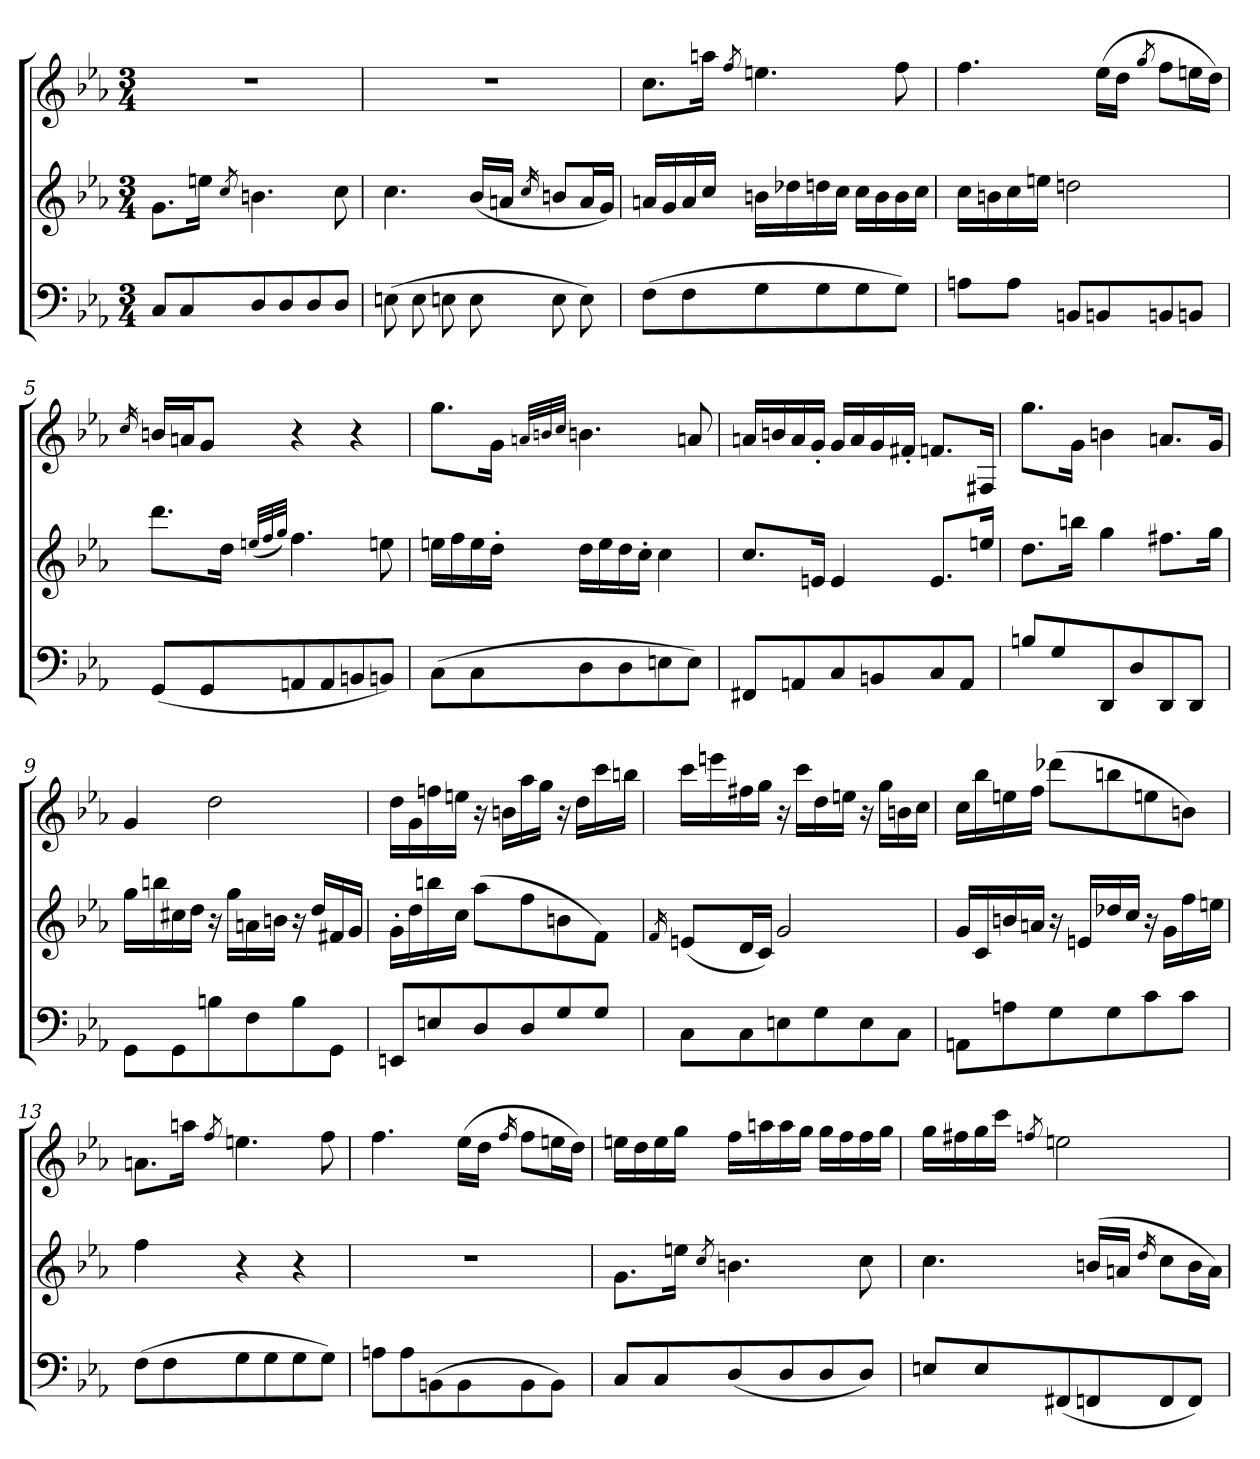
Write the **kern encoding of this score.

**kern	**kern	**kern
*part3	*part2	*part1
*staff3	*staff2	*staff1
*clefF4	*clefG2	*clefG2
*k[b-e-a-]	*k[b-e-a-]	*k[b-e-a-]
*M3/4	*M3/4	*M3/4
=	=	=
8CL	8.gL	2.r
8C	.	.
.	16eenJk	.
.	8qcc	.
8D	4.bn	.
8D	.	.
8D	.	.
8DJ	8cc	.
=2	=2	=2
(>8En	4.cc	2.r
8E	.	.
8En	.	.
8E	(<16b-LL	.
.	16anJJ	.
.	16qcc	.
8E	8bnL	.
8E)	16aL	.
.	16gJJ)	.
=3	=3	=3
(>8FL	16anLL	8.ccL
.	16g	.
8F	16a	.
.	16ccJJ	16aanJk
.	.	8qff
8G	16bnLL	4.een
.	16dd-X	.
8G	16ddn	.
.	16ccJJ	.
8G	16ccLL	.
.	16b	.
8GJ)	16b	8ff
.	16ccJJ	.
=4	=4	=4
8AnL	16ccLL	4.ff
.	16bn	.
8AJ	16cc	.
.	16eenJJ	.
8BBnL	2ddn	.
8BBn	.	(>16ee-LL
.	.	16ddJJ
.	.	8qgg
8BBn	.	8ffL
8BBnJ	.	16eenL
.	.	16ddJJ)
=5	=5	=5
.	.	16qcc
(<8GGL	8.dddL	16bnLL
.	.	16anJ
8GG	.	8gJ
.	16ddJk	.
.	(<32qeenLLL	.
.	32qff	.
.	32qggJJJ)	.
8AAn	4.ff	4r
8AA	.	.
8BBn	.	4r
8BBnJ)	8een	.
=6	=6	=6
(<8CL	16eenLL	8.ggL
.	16ff	.
8C	16ee	.
.	16dd'JJ	16gJk
.	.	32qanLLL
.	.	32qbn
.	.	32qccJJJ
8D	16ddLL	4.bn
.	16ee	.
8D	16dd	.
.	16cc'JJ	.
8En	4cc	.
8EJ)	.	8an
=7	=7	=7
8FF#XL	8.ccL	16anLL
.	.	16bn
8AAn	.	16a
.	16enJk	16g'JJ
8C	4e	16gLL
.	.	16a
8BBn	.	16g
.	.	16f#X'JJ
8C	8.eL	8.fnL
8AAJ	.	.
.	16eenJk	16F#XJk
=8	=8	=8
8BnL	8.ddL	8.ggL
8G	.	.
.	16bbnJk	16gJk
8DD	4gg	4bn
8D	.	.
8DD	8.ff#XL	8.anL
8DDJ	.	.
.	16ggJk	16gJk
=9	=9	=9
8GGL	16ggLL	4g
.	16bbn	.
8GG	16cc#X	.
.	16ddJJ	.
8Bn	16r	2dd
.	16ggLL	.
8F	16an	.
.	16bnJJ	.
8B	16r	.
.	16ddLL	.
8GGJ	16f#X	.
.	16gJJ	.
=10	=10	=10
8EEnL	16g'LL	16ddLL
.	16dd	16g
8En	16bbn	16ffn
.	16ccJJ	16eenJJ
8D	(>8aa-L	16r
.	.	16bnLL
8D	8ff	16aa-
.	.	16ggJJ
8G	8bn	16r
.	.	16ddLL
8GJ	8fJ)	16ccc
.	.	16bbnJJ
=11	=11	=11
.	16qf	.
8CL	(<8enL	16cccLL
.	.	16eeen
8C	16dL	16ff#X
.	16cJJ)	16ggJJ
8En	2g	16r
.	.	16cccLL
8G	.	16dd
.	.	16eenJJ
8E	.	16r
.	.	16ggLL
8CJ	.	16bn
.	.	16ccJJ
=12	=12	=12
8AAnL	16gLL	16ccLL
.	16c	16bb-
8An	16bn	16een
.	16anJJ	16ffJJ
8G	16r	(8ddd-XL
.	16enLL	.
8G	16dd-X	8bbn
.	16ccJJ	.
8c	16r	8een
.	16gLL	.
8cJ	16ff	8bnJ)
.	16eenJJ	.
=13	=13	=13
(8FL	4ff	8.anL
8F	.	.
.	.	16aanJk
.	.	8qff
8G	4r	4.een
8G	.	.
8G	4r	.
8GJ)	.	8ff
=14	=14	=14
8AnL	2.r	4.ff
8A	.	.
(>8BBn	.	.
8BB	.	(>16ee-LL
.	.	16ddJJ
.	.	16qff
8BB	.	8ffL
8BBJ)	.	16eenL
.	.	16ddJJ)
=15	=15	=15
8CL	8.gL	16eenLL
.	.	16dd
8C	.	16ee
.	16eenJk	16ggJJ
.	8qcc	.
(<8D	4.bn	16ffLL
.	.	16aan
8D	.	16aa
.	.	16ggJJ
8D	.	16ggLL
.	.	16ff
8DJ)	8cc	16ff
.	.	16ggJJ
=16	=16	=16
8EnL	4.cc	16ggLL
.	.	16ff#X
8E	.	16gg
.	.	16cccJJ
.	.	8qffn
(<8FF#X	.	2een
8FFn	(<16bnLL	.
.	16anJJ	.
.	16qdd	.
8FF	8ccL	.
8FFJ)	16bL	.
.	16aJJ)	.
=	=	=
*-	*-	*-
